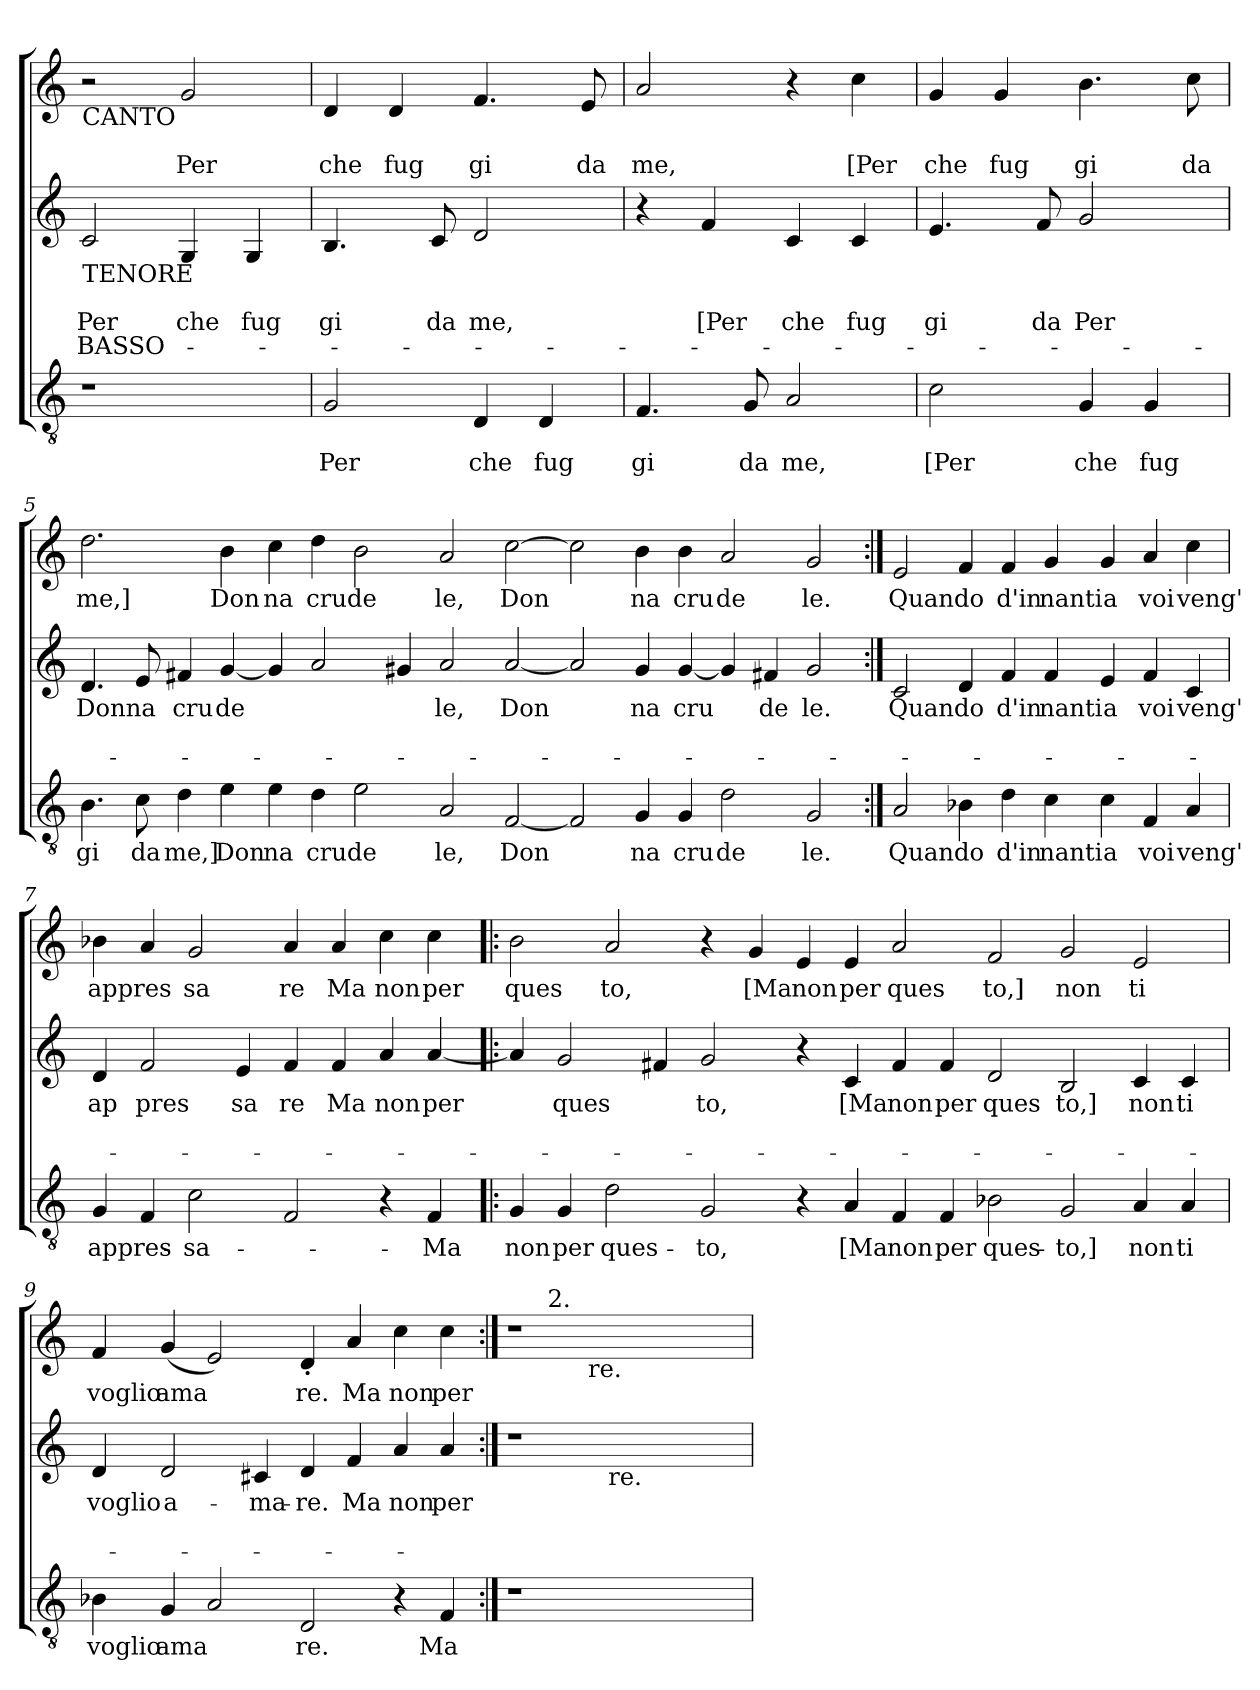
**kern	**text	**text	**kern	**text	**text	**text	**kern	**text	**text
*part3	*part3	*part3	*part2	*part2	*part2	*part2	*part1	*part1	*part1
*staff3	*staff3	*staff3	*staff2	*staff2	*staff2	*staff2	*staff1	*staff1	*staff1
*clefGv2	*	*	*clefG2	*	*	*	*clefG2	*	*
*k[]	*	*	*k[]	*	*	*	*k[]	*	*
*C:	*	*	*C:	*	*	*	*C:	*	*
=1	=1	=1	=1	=1	=1	=1	=1	=1	=1
!	!	!	!	!	!	!	!LO:TX:b:t=CANTO	!	!
!	!	!	!LO:TX:b:t=TENORE	!	!	!	!	!	!
!	!	!	!	!	!LO:LY:b:rj	!LO:LY:b:rj	!	!	!
1r	.	.	2c/	.	Per	BASSO-	2r	.	.
!	!	!	!	!	!LO:LY:b	!	!	!	!LO:LY:b:rj
.	.	.	4G/	.	che	.	2g/	.	Per
!	!	!	!	!	!LO:LY:b	!	!	!	!
.	.	.	4G/	.	fug	.	.	.	.
=2	=2	=2	=2	=2	=2	=2	=2	=2	=2
!	!	!LO:LY:b:rj	!	!	!LO:LY:b	!	!	!	!LO:LY:b
2G/	.	Per	4.B/	.	gi	.	4d/	.	che
!	!	!	!	!	!	!	!	!	!LO:LY:b
.	.	.	.	.	.	.	4d/	.	fug
!	!	!	!	!	!LO:LY:b	!	!	!	!
.	.	.	8c/	.	da	.	.	.	.
!	!	!LO:LY:b	!	!	!LO:LY:b	!	!	!	!LO:LY:b
4D/	.	che	2d/	.	me,	.	4.f/	.	gi
!	!	!LO:LY:b	!	!	!	!	!	!	!
4D/	.	fug	.	.	.	.	.	.	.
!	!	!	!	!	!	!	!	!	!LO:LY:b
.	.	.	.	.	.	.	8e/	.	da
=3	=3	=3	=3	=3	=3	=3	=3	=3	=3
!	!	!LO:LY:b	!	!	!	!	!	!	!LO:LY:b
4.F/	.	gi	4r	.	.	.	2a/	.	me,
!	!	!	!	!	!LO:LY:b	!	!	!	!
.	.	.	4f/	.	[Per	.	.	.	.
!	!	!LO:LY:b	!	!	!	!	!	!	!
8G/	.	da	.	.	.	.	.	.	.
!	!	!LO:LY:b	!	!	!LO:LY:b	!	!	!	!
2A/	.	me,	4c/	.	che	.	4r	.	.
!	!	!	!	!	!LO:LY:b	!	!	!	!LO:LY:b
.	.	.	4c/	.	fug	.	4cc\	.	[Per
=4	=4	=4	=4	=4	=4	=4	=4	=4	=4
!	!	!LO:LY:b	!	!	!LO:LY:b	!	!	!	!LO:LY:b
2c\	.	[Per	4.e/	.	gi	.	4g/	.	che
!	!	!	!	!	!	!	!	!	!LO:LY:b
.	.	.	.	.	.	.	4g/	.	fug
!	!	!	!	!	!LO:LY:b	!	!	!	!
.	.	.	8f/	.	da	.	.	.	.
!	!	!LO:LY:b	!	!	!LO:LY:b	!	!	!	!LO:LY:b
4G/	.	che	2g/	.	Per	.	4.b\	.	gi
!	!	!LO:LY:b	!	!	!	!	!	!	!
4G/	.	fug	.	.	.	.	.	.	.
!	!	!	!	!	!	!	!	!	!LO:LY:b
.	.	.	.	.	.	.	8cc\	.	da
!!LO:LB:g=z
=5	=5	=5	=5	=5	=5	=5	=5	=5	=5
!	!LO:LY:b	!	!	!LO:LY:b	!	!	!	!LO:LY:b	!
4.B\	gi	.	4.d/	Donna	.	.	2.dd\	me,]	.
!	!LO:LY:b	!	!	!	!	!	!	!	!
8c\	da	.	8e/	.	.	.	.	.	.
!	!LO:LY:b	!	!	!LO:LY:b	!	!	!	!	!
4d\	me,]	.	4f#X/	cru	.	.	.	.	.
!	!LO:LY:b	!	!	!LO:LY:b	!	!	!	!LO:LY:b	!
4e\	Don	.	[<4g/	de	.	.	4b\	Don	.
!	!LO:LY:b	!	!	!	!	!	!	!LO:LY:b	!
4e\	na	.	4g/]	.	.	.	4cc\	na	.
!	!LO:LY:b	!	!	!	!	!	!	!LO:LY:b	!
4d\	crude	.	2a/	.	.	.	4dd\	crude	.
2e\	.	.	.	.	.	.	2b\	.	.
.	.	.	4g#X/	.	.	.	.	.	.
!	!LO:LY:b	!	!	!LO:LY:b	!	!	!	!LO:LY:b	!
2A/	le,	.	2a/	le,	.	.	2a/	le,	.
!	!LO:LY:b	!	!	!LO:LY:b	!	!	!	!LO:LY:b	!
[<2F/	Don	.	[<2a/	Don	.	.	[>2cc\	Don	.
2F/]	.	.	2a/]	.	.	.	2cc\]	.	.
!	!LO:LY:b	!	!	!LO:LY:b	!	!	!	!LO:LY:b	!
4G/	na	.	4g#/	na	.	.	4b\	na	.
!	!LO:LY:b	!	!	!LO:LY:b	!	!	!	!LO:LY:b	!
4G/	cru	.	[<4g#/	cru	.	.	4b\	cru	.
!	!LO:LY:b	!	!	!	!	!	!	!LO:LY:b	!
2d\	de	.	4g#/]	.	.	.	2a/	de	.
!	!	!	!	!LO:LY:b	!	!	!	!	!
.	.	.	4f#X/	de	.	.	.	.	.
!	!LO:LY:b	!	!	!LO:LY:b	!	!	!	!LO:LY:b	!
2G/	le.	.	2g#/	le.	.	.	2g/	le.	.
=6:|!	=6:|!	=6:|!	=6:|!	=6:|!	=6:|!	=6:|!	=6:|!	=6:|!	=6:|!
!	!LO:LY:b	!	!	!LO:LY:b	!	!	!	!LO:LY:b	!
2A/	Quando	.	2c/	Quando	.	.	2e/	Quando	.
4B-X\	.	.	4d/	.	.	.	4f/	.	.
!	!LO:LY:b	!	!	!LO:LY:b	!	!	!	!LO:LY:b	!
4d\	d'in	.	4f/	d'in	.	.	4f/	d'in	.
!	!LO:LY:b	!	!	!LO:LY:b	!	!	!	!LO:LY:b	!
4c\	nanti	.	4f/	nanti	.	.	4g/	nanti	.
!	!LO:LY:b	!	!	!LO:LY:b	!	!	!	!LO:LY:b	!
4c\	a	.	4e/	a	.	.	4g/	a	.
!	!LO:LY:b	!	!	!LO:LY:b	!	!	!	!LO:LY:b	!
4F/	voi	.	4f/	voi	.	.	4a/	voi	.
!	!LO:LY:b	!	!	!LO:LY:b	!	!	!	!LO:LY:b	!
4A/	veng'	.	4c/	veng'	.	.	4cc\	veng'	.
!!LO:LB:g=z
=7	=7	=7	=7	=7	=7	=7	=7	=7	=7
!	!LO:LY:b	!	!	!LO:LY:b	!	!	!	!LO:LY:b	!
4G/	appres-	.	4d/	ap	.	.	4b-X\	appres	.
!	!	!	!	!LO:LY:b	!	!	!	!	!
4F/	.	.	2f/	pres	.	.	4a/	.	.
!	!LO:LY:b	!	!	!	!	!	!	!LO:LY:b	!
2c\	-sa-	.	.	.	.	.	2g/	sa	.
!	!	!	!	!LO:LY:b	!	!	!	!	!
.	.	.	4e/	sa	.	.	.	.	.
!	!	!	!	!LO:LY:b	!	!	!	!LO:LY:b	!
2F/	.	.	4f/	re	.	.	4a/	re	.
!	!	!	!	!LO:LY:b	!	!	!	!LO:LY:b	!
.	.	.	4f/	Ma	.	.	4a/	Ma	.
!	!	!	!	!LO:LY:b	!	!	!	!LO:LY:b	!
4r	.	.	4a/	non	.	.	4cc\	non	.
!	!LO:LY:b	!	!	!LO:LY:b	!	!	!	!LO:LY:b	!
4F/	Ma	.	[<4a/	per	.	.	4cc\	per	.
=8!|:	=8!|:	=8!|:	=8!|:	=8!|:	=8!|:	=8!|:	=8!|:	=8!|:	=8!|:
!	!LO:LY:b	!	!	!	!	!	!	!LO:LY:b	!
4G/	non	.	4a/]	.	.	.	2b\	ques	.
!	!LO:LY:b	!	!	!LO:LY:b	!	!	!	!	!
4G/	per	.	2g/	ques	.	.	.	.	.
!	!LO:LY:b	!	!	!	!	!	!	!LO:LY:b	!
2d\	ques-	.	.	.	.	.	2a/	to,	.
.	.	.	4f#X/	.	.	.	.	.	.
!	!LO:LY:b	!	!	!LO:LY:b	!	!	!	!	!
2G/	-to,	.	2g/	to,	.	.	4r	.	.
!	!	!	!	!	!	!	!	!LO:LY:b	!
.	.	.	.	.	.	.	4g/	[Ma	.
!	!	!	!	!	!	!	!	!LO:LY:b	!
4r	.	.	4r	.	.	.	4e/	non	.
!	!LO:LY:b	!	!	!LO:LY:b	!	!	!	!LO:LY:b	!
4A/	[Ma	.	4c/	[Ma	.	.	4e/	per	.
!	!LO:LY:b	!	!	!LO:LY:b	!	!	!	!LO:LY:b	!
4F/	non	.	4f#/	non	.	.	2a/	ques	.
!	!LO:LY:b	!	!	!LO:LY:b	!	!	!	!	!
4F/	per	.	4f#/	per	.	.	.	.	.
!	!LO:LY:b	!	!	!LO:LY:b	!	!	!	!LO:LY:b	!
2B-X\	ques-	.	2d/	ques	.	.	2f/	to,]	.
!	!LO:LY:b	!	!	!LO:LY:b	!	!	!	!LO:LY:b	!
2G/	-to,]	.	2B/	to,]	.	.	2g/	non	.
!	!LO:LY:b	!	!	!LO:LY:b	!	!	!	!LO:LY:b	!
4A/	non	.	4c/	non	.	.	2e/	ti	.
!	!LO:LY:b	!	!	!LO:LY:b	!	!	!	!	!
4A/	ti	.	4c/	ti	.	.	.	.	.
!!LO:LB:g=z
=9	=9	=9	=9	=9	=9	=9	=9	=9	=9
!	!LO:LY:b	!	!	!LO:LY:b	!	!	!	!LO:LY:b	!
4B-\	voglio	.	4d/	voglio	.	.	4f/	voglio	.
!	!LO:LY:b	!	!	!LO:LY:b	!	!	!	!LO:LY:b	!
4G/	ama	.	2d/	a-	.	.	(<4g/	ama	.
2A/	.	.	.	.	.	.	2e/)	.	.
!	!	!	!	!LO:LY:b	!	!	!	!	!
.	.	.	4c#/	-ma-	.	.	.	.	.
!	!LO:LY:b	!	!	!LO:LY:b	!	!	!	!LO:LY:b	!
2D/	re.	.	4d/	-re.	.	.	4d<'</	re.	.
!	!	!	!	!LO:LY:b	!	!	!	!LO:LY:b	!
.	.	.	4f/	Ma	.	.	4a/	Ma	.
!	!	!	!	!LO:LY:b	!	!	!	!LO:LY:b	!
4r	.	.	4a/	non	.	.	4cc\	non	.
!	!LO:LY:b	!	!	!LO:LY:b	!	!	!	!LO:LY:b	!
4F/	Ma-	.	4a/	per-	.	.	4cc\	per-	.
=10:|!	=10:|!	=10:|!	=10:|!	=10:|!	=10:|!	=10:|!	=10:|!	=10:|!	=10:|!
*	*	*	*^	*	*	*	*^	*	*
*	*	*	*	*	*	*	*	*	*^	*	*
1r	.	.	1r	4.ryy	.	.	.	1r	8.ryy	4ryy	.	.
!	!	!	!	!	!	!	!	!	!LO:TX:a:t=2.	!	!	!
.	.	.	.	.	.	.	.	.	2ryy	.	.	.
.	.	.	.	.	.	.	.	.	.	16ryy	.	.
!	!	!	!	!	!	!	!	!	!	!LO:TX:b:t=re.	!	!
.	.	.	.	.	.	.	.	.	.	2ryy	.	.
!	!	!	!	!LO:TX:b:t=re.	!	!	!	!	!	!	!	!
.	.	.	.	2ryy	.	.	.	.	.	.	.	.
.	.	.	.	.	.	.	.	.	4ryy	.	.	.
.	.	.	.	.	.	.	.	.	.	8.ryy	.	.
.	.	.	.	8ryy	.	.	.	.	.	.	.	.
.	.	.	.	.	.	.	.	.	16ryy	.	.	.
*	*	*	*v	*v	*	*	*	*	*	*	*	*
*	*	*	*	*	*	*	*v	*v	*v	*	*
=	=	=	=	=	=	=	=	=	=
*-	*-	*-	*-	*-	*-	*-	*-	*-	*-
